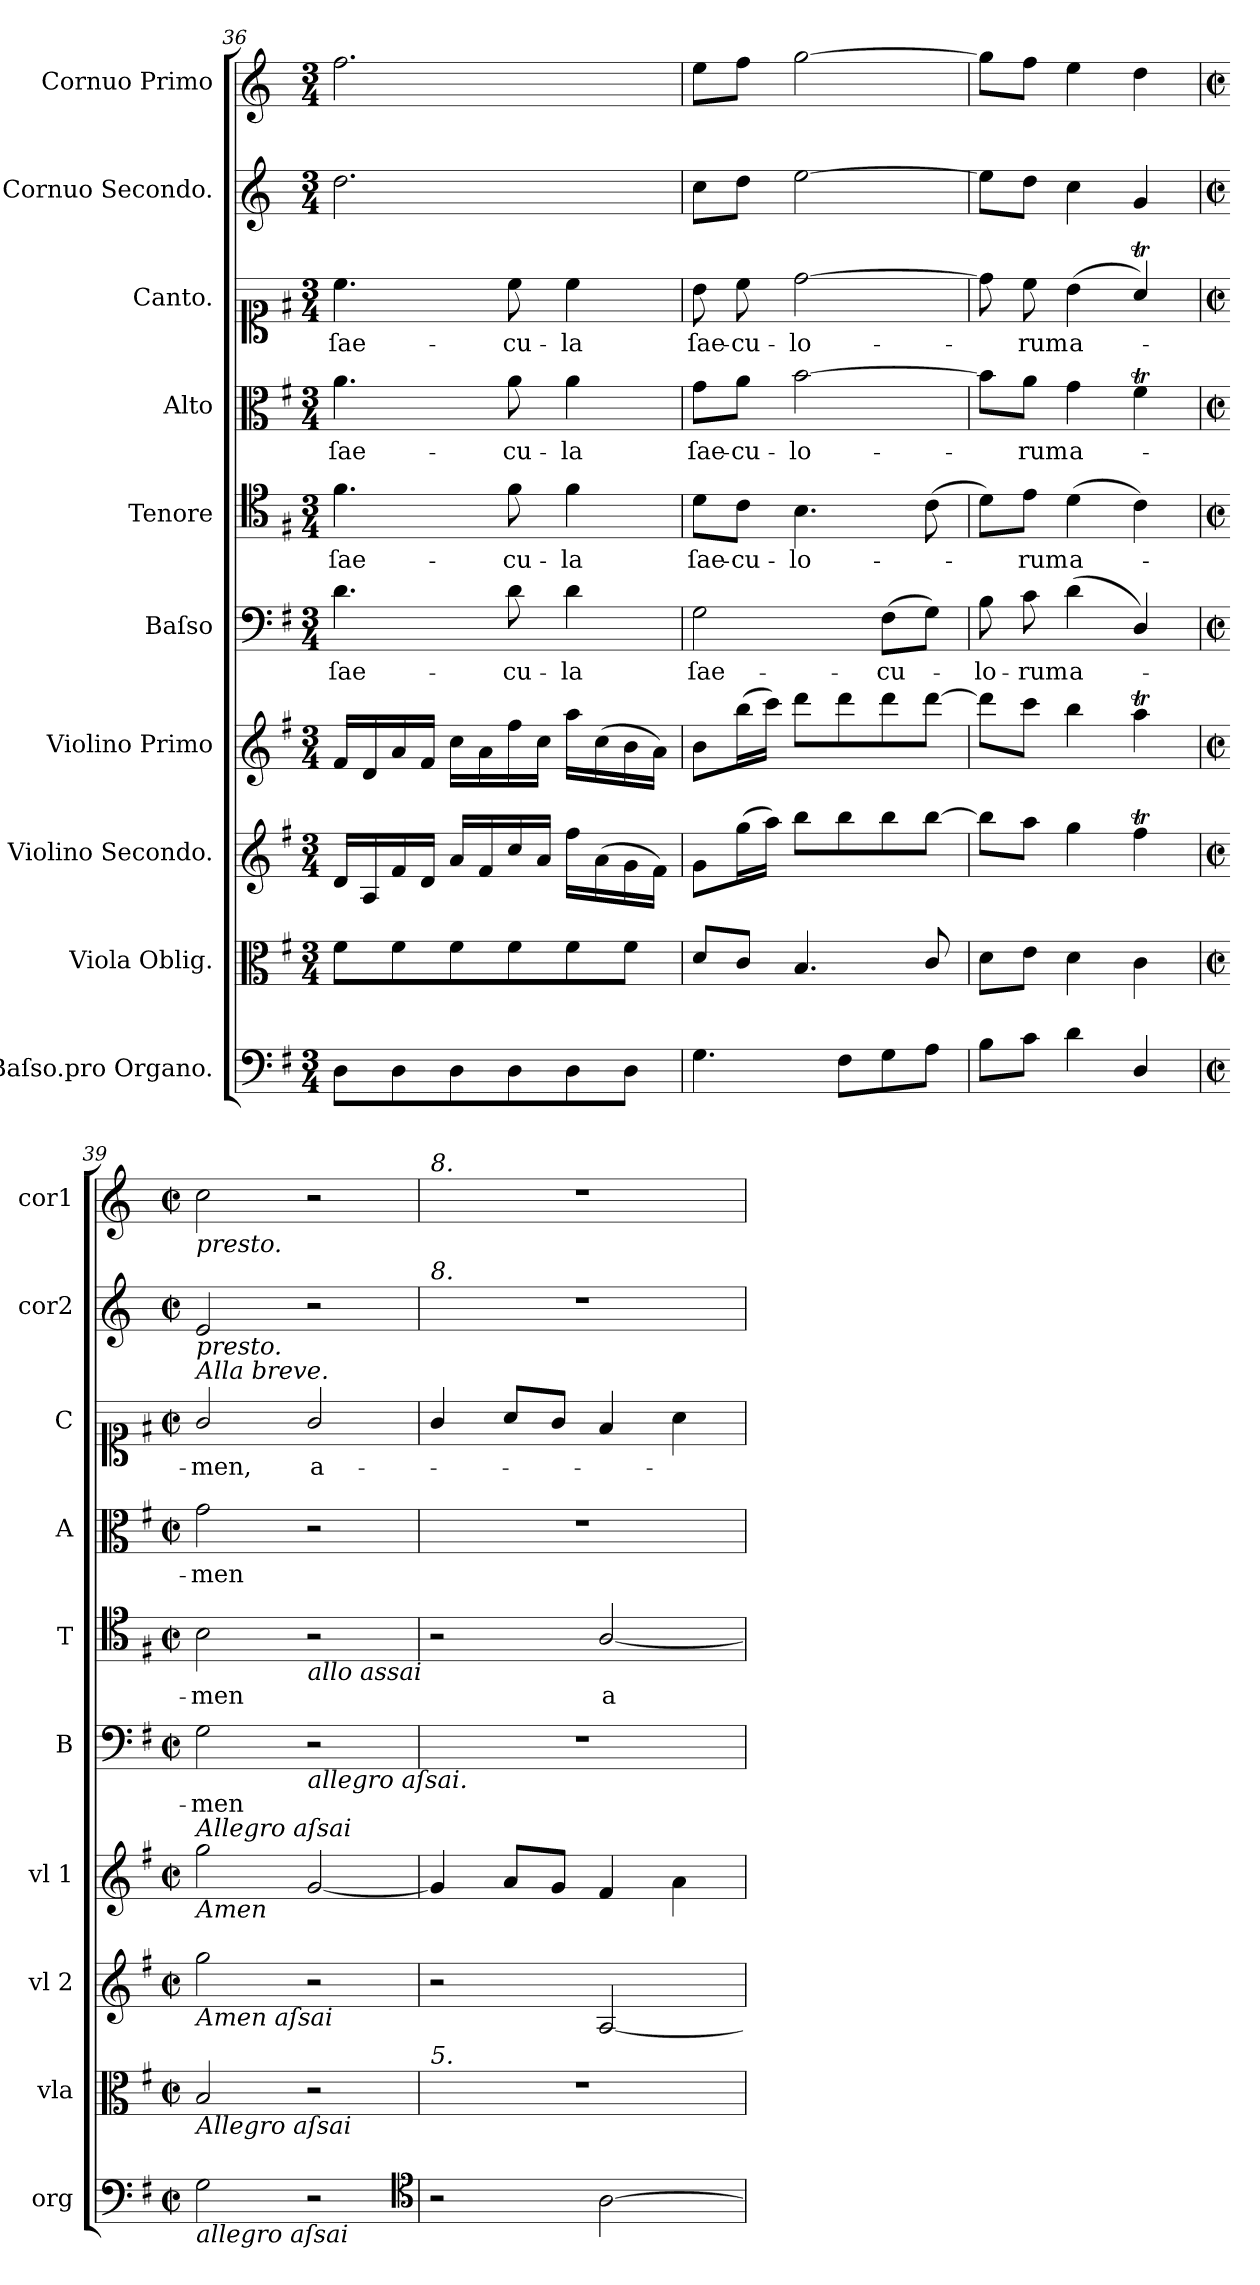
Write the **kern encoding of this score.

**kern	**kern	**kern	**kern	**kern	**text	**kern	**text	**kern	**text	**kern	**text	**kern	**kern
*part10	*part9	*part8	*part7	*part6	*part6	*part5	*part5	*part4	*part4	*part3	*part3	*part2	*part1
*staff10	*staff9	*staff8	*staff7	*staff6	*staff6	*staff5	*staff5	*staff4	*staff4	*staff3	*staff3	*staff2	*staff1
*I"Baſso.pro Organo.	*I"Viola Oblig.	*I"Violino Secondo.	*I"Violino Primo	*I"Baſso	*	*I"Tenore	*	*I"Alto	*	*I"Canto.	*	*I"Cornuo Secondo.	*I"Cornuo Primo
*I'org	*I'vla	*I'vl 2	*I'vl 1	*I'B	*	*I'T	*	*I'A	*	*I'C	*	*I'cor2	*I'cor1
*clefF4	*clefC3	*clefG2	*clefG2	*clefF4	*	*clefC4	*	*clefC3	*	*clefC1	*	*clefG2	*clefG2
*	*	*	*	*	*	*	*	*	*	*	*	*ITrd3c5	*ITrd3c5
*k[f#]	*k[f#]	*k[f#]	*k[f#]	*k[f#]	*	*k[f#]	*	*k[f#]	*	*k[f#]	*	*k[f#]	*k[f#]
*G:	*G:	*G:	*G:	*G:	*	*G:	*	*G:	*	*G:	*	*G:	*G:
*M3/4	*M3/4	*M3/4	*M3/4	*M3/4	*	*M3/4	*	*M3/4	*	*M3/4	*	*M3/4	*M3/4
=36	=36	=36	=36	=36	=36	=36	=36	=36	=36	=36	=36	=36	=36
8D\L	8f#\L	16d/LL	16f#/LL	4.d\	ſae-	4.f#\	ſae-	4.a\	ſae-	4.cc\	ſae-	2.a\	2.cc\
.	.	16A/	16d/	.	.	.	.	.	.	.	.	.	.
8D\	8f#\	16f#/	16a/	.	.	.	.	.	.	.	.	.	.
.	.	16d/JJ	16f#/JJ	.	.	.	.	.	.	.	.	.	.
8D\	8f#\	16a/LL	16cc\LL	.	.	.	.	.	.	.	.	.	.
.	.	16f#/	16a\	.	.	.	.	.	.	.	.	.	.
8D\	8f#\	16cc/	16ff#\	8d\	-cu-	8f#\	-cu-	8a\	-cu-	8cc\	-cu-	.	.
.	.	16a/JJ	16cc\JJ	.	.	.	.	.	.	.	.	.	.
8D\	8f#\	16ff#\LL	16aa\LL	4d\	-la	4f#\	-la	4a\	-la	4cc\	-la	.	.
.	.	(16a\	(16cc\	.	.	.	.	.	.	.	.	.	.
8D\J	8f#\J	16g\	16b\	.	.	.	.	.	.	.	.	.	.
.	.	16f#\JJ)	16a\JJ)	.	.	.	.	.	.	.	.	.	.
=37	=37	=37	=37	=37	=37	=37	=37	=37	=37	=37	=37	=37	=37
4.G\	8d/L	8g\L	8b\L	2G\	ſae-	8d\L	ſae-	8g\L	ſae-	8b\	ſae-	8g\L	8b\L
.	8c/J	(16gg\L	(16bb\L	.	.	8c\J	-cu-	8a\J	-cu-	8cc\	-cu-	8a\J	8cc\J
.	.	16aa\JJ)	16ccc\JJ)	.	.	.	.	.	.	.	.	.	.
.	4.B/	8bb\L	8ddd\L	.	.	4.B\	-lo-	[2b\	-lo-	[2dd\	-lo-	[2b\	[2dd\
8F#\L	.	8bb\	8ddd\	.	.	.	.	.	.	.	.	.	.
8G\	.	8bb\	8ddd\	(8F#\L	-cu-	.	.	.	.	.	.	.	.
8A\J	8c/	[8bb\J	[8ddd\J	8G\J)	.	(8c\	.	.	.	.	.	.	.
=38	=38	=38	=38	=38	=38	=38	=38	=38	=38	=38	=38	=38	=38
8B\L	8d\L	8bb\L]	8ddd\L]	8B\	-lo-	8d\L)	.	8b\L]	.	8dd\]	.	8b\L]	8dd\L]
8c\J	8e\J	8aa\J	8ccc\J	8c\	-rum	8e\J	-rum	8a\J	-rum	8cc\	-rum	8a\J	8cc\J
4d\	4d\	4gg\	4bb\	(4d\	a-	(4d\	a-	4g\	a-	(4b\	a-	4g\	4b\
4D/	4c\	4ff#t\	4aaT\	4D/)	.	4c\)	.	4f#t\	.	4aT/)	.	4d/	4a\
=39	=39	=39	=39	=39	=39	=39	=39	=39	=39	=39	=39	=39	=39
*M2/2	*M2/2	*M2/2	*M2/2	*M2/2	*	*M2/2	*	*M2/2	*	*M2/2	*	*M2/2	*M2/2
*met(c|)	*met(c|)	*met(c|)	*met(c|)	*met(c|)	*	*met(c|)	*	*met(c|)	*	*met(c|)	*	*met(c|)	*met(c|)
!	!	!	!	!	!	!	!	!	!	!	!	!	!LO:TX:b:i:t=presto.
!	!	!	!	!	!	!	!	!	!	!	!	!LO:TX:b:i:t=presto.	!
!	!	!	!	!	!	!	!	!	!	!LO:TX:a:i:t=Alla breve.	!	!	!
!	!	!	!LO:TX:b:i:t=Amen	!	!	!	!	!	!	!	!	!	!
!	!	!	!LO:TX:a:i:t=Allegro aſsai	!	!	!	!	!	!	!	!	!	!
!	!	!LO:TX:b:i:t=Amen aſsai	!	!	!	!	!	!	!	!	!	!	!
!	!LO:TX:b:i:t=Allegro aſsai	!	!	!	!	!	!	!	!	!	!	!	!
!LO:TX:b:i:t=allegro aſsai	!	!	!	!	!	!	!	!	!	!	!	!	!
2G\	2B/	2gg\	2gg\	2G\	-men	2B\	-men	2g\	-men	2g/	-men,	2B/	2g\
!	!	!	!	!	!	!LO:TX:b:i:t=allo assai	!	!	!	!	!	!	!
!	!	!	!	!LO:TX:b:i:t=allegro aſsai.	!	!	!	!	!	!	!	!	!
2r	2r	2r	[2g/	2r	.	2r	.	2r	.	2g/	a-	2r	2r
*clefC4	*	*	*	*	*	*	*	*	*	*	*	*	*
=40	=40	=40	=40	=40	=40	=40	=40	=40	=40	=40	=40	=40	=40
!	!	!	!	!	!	!	!	!	!	!	!	!	!LO:TX:a:i:t=8.
!	!	!	!	!	!	!	!	!	!	!	!	!LO:TX:a:i:t=8.	!
!	!LO:TX:a:i:t=5.	!	!	!	!	!	!	!	!	!	!	!	!
2r	1r	2r	4g/]	1r	.	2r	.	1r	.	4g/	.	1r	1r
.	.	.	8a/L	.	.	.	.	.	.	8a/L	.	.	.
.	.	.	8g/J	.	.	.	.	.	.	8g/J	.	.	.
[2A\	.	[2A/	4f#/	.	.	[2A/	a-	.	.	4f#/	.	.	.
.	.	.	4a\	.	.	.	.	.	.	4a\	.	.	.
=	=	=	=	=	=	=	=	=	=	=	=	=	=
*-	*-	*-	*-	*-	*-	*-	*-	*-	*-	*-	*-	*-	*-
